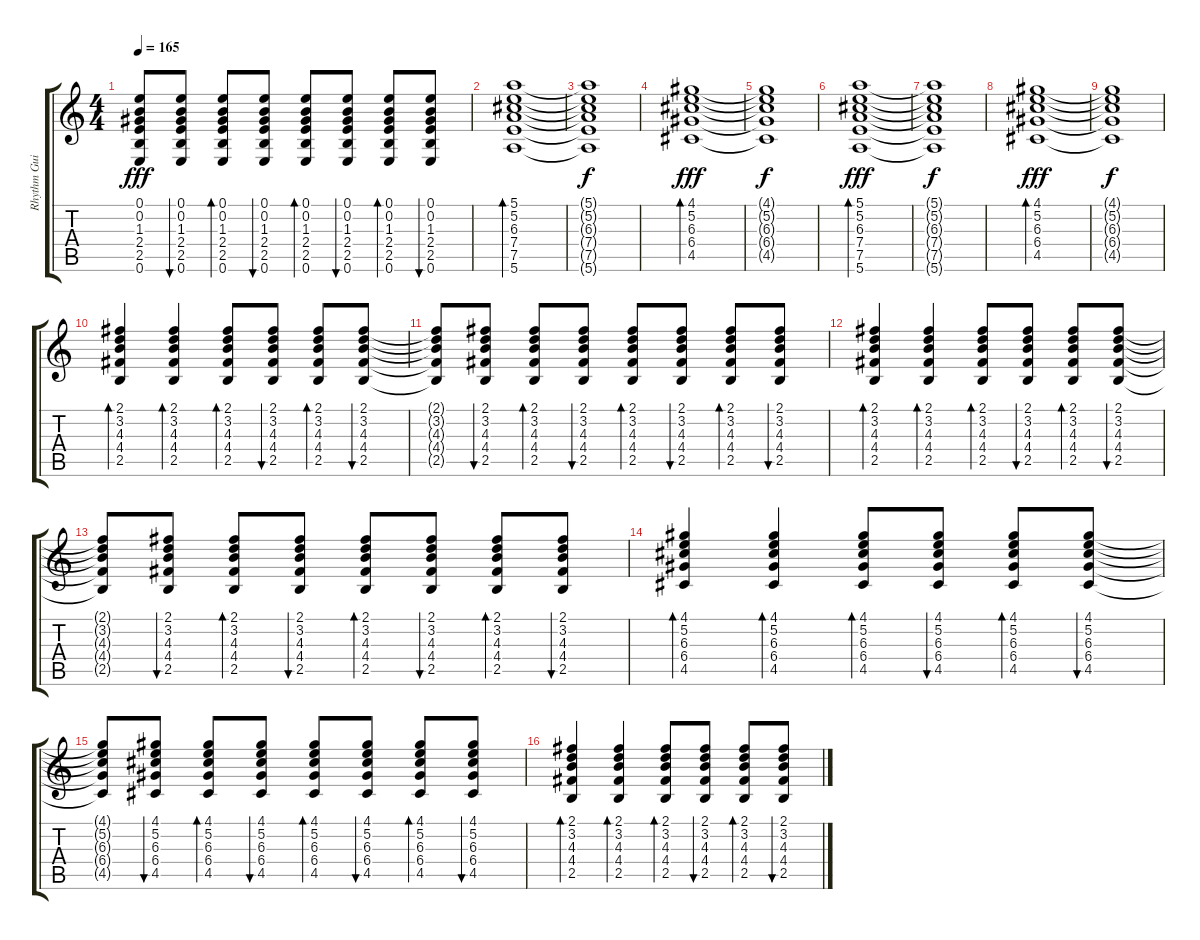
\track ("Rhythm Guitar" "Rhythm Gui") {instrument electricguitarjazz}
\staff {score tabs}
\tuning (E4 B3 G3 D3 A2 E2) {hide}
\ts (4 4)
\tempo 165
\clef g2
\ks c
(0.1 0.2 1.3 2.4 2.5 0.6).8{dy fff} (0.1 0.2 1.3 2.4 2.5 0.6).8{bu 30} (0.1 0.2 1.3 2.4 2.5 0.6).8{bd 30} (0.1 0.2 1.3 2.4 2.5 0.6).8{bu 30} (0.1 0.2 1.3 2.4 2.5 0.6).8{bd 30} (0.1 0.2 1.3 2.4 2.5 0.6).8{bu 30} (0.1 0.2 1.3 2.4 2.5 0.6).8{bd 30} (0.1 0.2 1.3 2.4 2.5 0.6).8{bu 30} |
(5.1 5.2 6.3 7.4 7.5 5.6).1{bd 60} |
(5.1{t} 5.2{t} 6.3{t} 7.4{t} 7.5{t} 5.6{t}).1{dy f} |
(4.1 5.2 6.3 6.4 4.5).1{bd 60 dy fff} |
(4.1{t} 5.2{t} 6.3{t} 6.4{t} 4.5{t}).1{dy f} |
(5.1 5.2 6.3 7.4 7.5 5.6).1{bd 60 dy fff} |
(5.1{t} 5.2{t} 6.3{t} 7.4{t} 7.5{t} 5.6{t}).1{dy f} |
(4.1 5.2 6.3 6.4 4.5).1{bd 60 dy fff} |
(4.1{t} 5.2{t} 6.3{t} 6.4{t} 4.5{t}).1{dy f} |
(2.1 3.2 4.3 4.4 2.5).4{bd 30} (2.1 3.2 4.3 4.4 2.5).4{bd 30} (2.1 3.2 4.3 4.4 2.5).8{bd 30} (2.1 3.2 4.3 4.4 2.5).8{bu 30} (2.1 3.2 4.3 4.4 2.5).8{bd 30} (2.1 3.2 4.3 4.4 2.5).8{bu 30} |
(2.1{t} 3.2{t} 4.3{t} 4.4{t} 2.5{t}).8 (2.1 3.2 4.3 4.4 2.5).8{bu 30} (2.1 3.2 4.3 4.4 2.5).8{bd 30} (2.1 3.2 4.3 4.4 2.5).8{bu 30} (2.1 3.2 4.3 4.4 2.5).8{bd 30} (2.1 3.2 4.3 4.4 2.5).8{bu 30} (2.1 3.2 4.3 4.4 2.5).8{bd 30} (2.1 3.2 4.3 4.4 2.5).8{bu 30} |
(2.1 3.2 4.3 4.4 2.5).4{bd 30} (2.1 3.2 4.3 4.4 2.5).4{bd 30} (2.1 3.2 4.3 4.4 2.5).8{bd 30} (2.1 3.2 4.3 4.4 2.5).8{bu 30} (2.1 3.2 4.3 4.4 2.5).8{bd 30} (2.1 3.2 4.3 4.4 2.5).8{bu 30} |
(2.1{t} 3.2{t} 4.3{t} 4.4{t} 2.5{t}).8 (2.1 3.2 4.3 4.4 2.5).8{bu 30} (2.1 3.2 4.3 4.4 2.5).8{bd 30} (2.1 3.2 4.3 4.4 2.5).8{bu 30} (2.1 3.2 4.3 4.4 2.5).8{bd 30} (2.1 3.2 4.3 4.4 2.5).8{bu 30} (2.1 3.2 4.3 4.4 2.5).8{bd 30} (2.1 3.2 4.3 4.4 2.5).8{bu 30} |
(4.1 5.2 6.3 6.4 4.5).4{bd 30} (4.1 5.2 6.3 6.4 4.5).4{bd 30} (4.1 5.2 6.3 6.4 4.5).8{bd 30} (4.1 5.2 6.3 6.4 4.5).8{bu 30} (4.1 5.2 6.3 6.4 4.5).8{bd 30} (4.1 5.2 6.3 6.4 4.5).8{bu 30} |
(4.1{t} 5.2{t} 6.3{t} 6.4{t} 4.5{t}).8 (4.1 5.2 6.3 6.4 4.5).8{bu 30} (4.1 5.2 6.3 6.4 4.5).8{bd 30} (4.1 5.2 6.3 6.4 4.5).8{bu 30} (4.1 5.2 6.3 6.4 4.5).8{bd 30} (4.1 5.2 6.3 6.4 4.5).8{bu 30} (4.1 5.2 6.3 6.4 4.5).8{bd 30} (4.1 5.2 6.3 6.4 4.5).8{bu 30} |
(2.1 3.2 4.3 4.4 2.5).4{bd 30} (2.1 3.2 4.3 4.4 2.5).4{bd 30} (2.1 3.2 4.3 4.4 2.5).8{bd 30} (2.1 3.2 4.3 4.4 2.5).8{bu 30} (2.1 3.2 4.3 4.4 2.5).8{bd 30} (2.1 3.2 4.3 4.4 2.5).8{bu 30}
